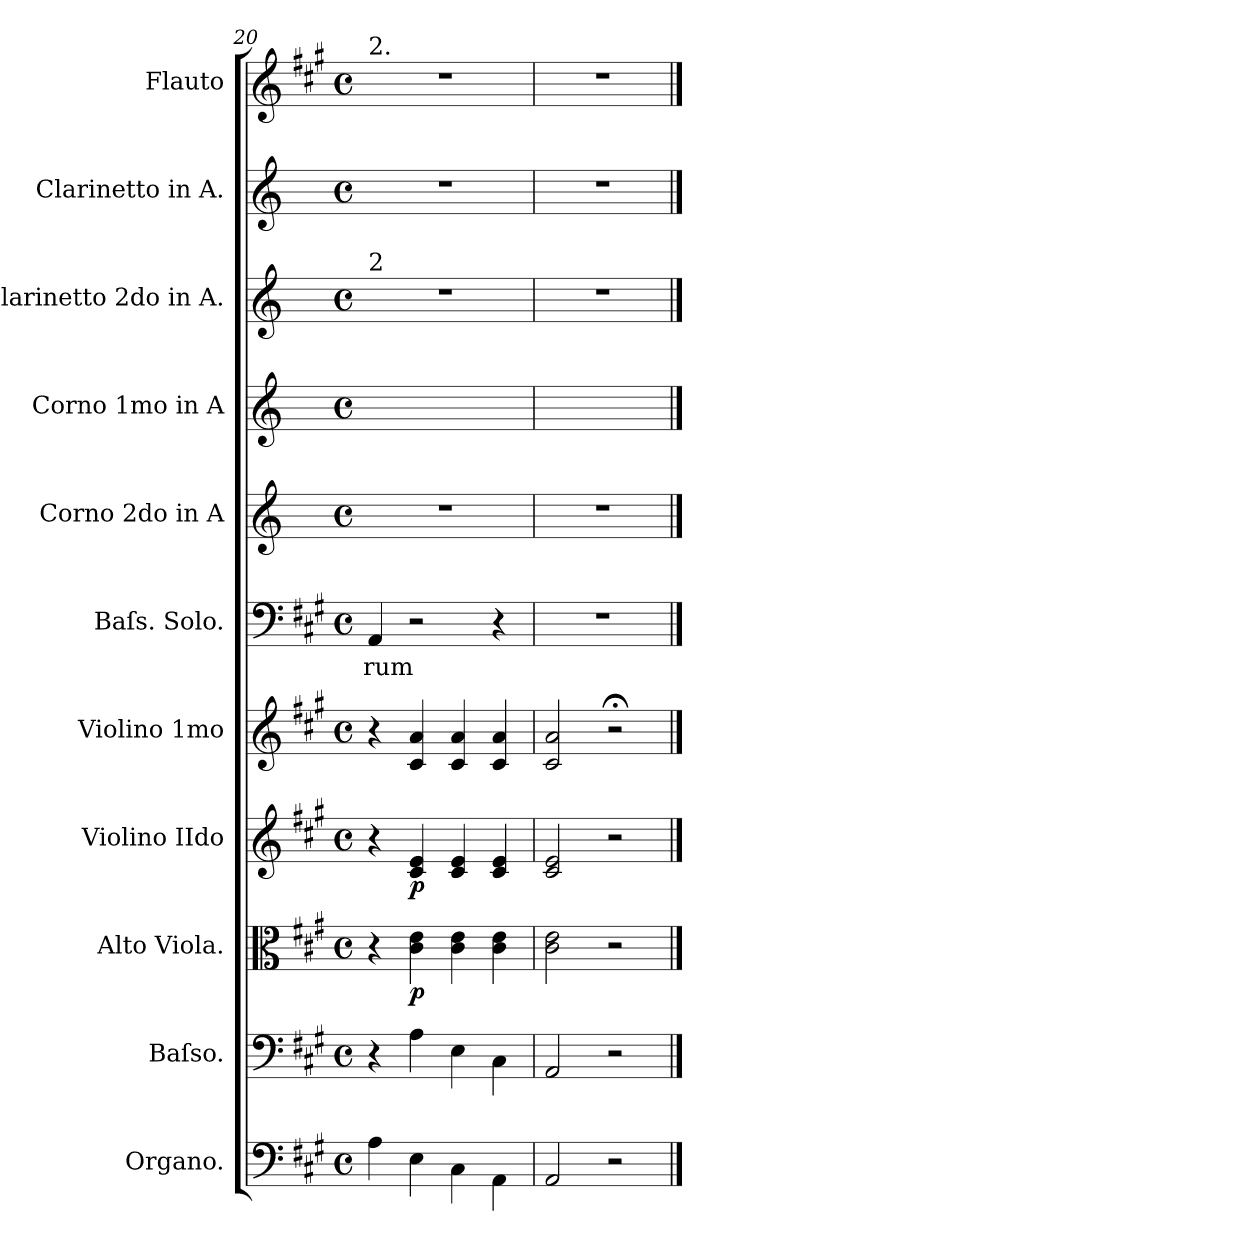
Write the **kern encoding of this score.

**kern	**kern	**kern	**dynam	**kern	**dynam	**kern	**kern	**text	**kern	**kern	**kern	**kern	**kern
*part11	*part10	*part9	*part9	*part8	*part8	*part7	*part6	*part6	*part5	*part4	*part3	*part2	*part1
*staff11	*staff10	*staff9	*staff9	*staff8	*staff8	*staff7	*staff6	*staff6	*staff5	*staff4	*staff3	*staff2	*staff1
*I"Organo.	*I"Baſso.	*I"Alto Viola.	*	*I"Violino IIdo	*	*I"Violino 1mo	*I"Baſs. Solo.	*	*I"Corno 2do in A	*I"Corno 1mo in A	*I"Clarinetto 2do in A.	*I"Clarinetto in A.	*I"Flauto
*I'org	*I'b	*I'a-vla	*	*I'Vn II	*	*	*I'B	*	*I'cor 2	*I'cor 1	*I'cl 2	*I'cl 1	*I'fl
*clefF4	*clefF4	*clefC3	*	*clefG2	*	*clefG2	*clefF4	*	*clefG2	*clefG2	*clefG2	*clefG2	*clefG2
*	*	*	*	*	*	*	*	*	*ITrd2c3	*ITrd2c3	*ITrd2c3	*ITrd2c3	*
*k[f#c#g#]	*k[f#c#g#]	*k[f#c#g#]	*	*k[f#c#g#]	*	*k[f#c#g#]	*k[f#c#g#]	*	*k[f#c#g#]	*k[f#c#g#]	*k[f#c#g#]	*k[f#c#g#]	*k[f#c#g#]
*A:	*A:	*A:	*	*A:	*	*A:	*A:	*	*A:	*A:	*A:	*A:	*A:
*M4/4	*M4/4	*M4/4	*	*M4/4	*	*M4/4	*M4/4	*	*M4/4	*M4/4	*M4/4	*M4/4	*M4/4
*met(c)	*met(c)	*met(c)	*	*met(c)	*	*met(c)	*met(c)	*	*met(c)	*met(c)	*met(c)	*met(c)	*met(c)
=20	=20	=20	=20	=20	=20	=20	=20	=20	=20	=20	=20	=20	=20
!	!	!	!	!	!	!	!	!	!	!	!	!	!LO:TX:a:t=2.
!	!	!	!	!	!	!	!	!	!	!	!LO:TX:a:t=2	!	!
4A\	4r	4r	.	4r	.	4r	4AA/	-rum	1r	1ryy	1r	1r	1r
!	!	!	!LO:DY:b	!	!LO:DY:b	!	!	!	!	!	!	!	!
4E\	4A\	4c#\ 4e\	p	4c#/ 4e/	p	4c#/ 4a/	2r	.	.	.	.	.	.
4C#\	4E\	4c#\ 4e\	.	4c#/ 4e/	.	4c#/ 4a/	.	.	.	.	.	.	.
4AA\	4C#\	4c#\ 4e\	.	4c#/ 4e/	.	4c#/ 4a/	4r	.	.	.	.	.	.
=21	=21	=21	=21	=21	=21	=21	=21	=21	=21	=21	=21	=21	=21
2AA/	2AA/	2c#\ 2e\	.	2c#/ 2e/	.	2c#/ 2a/	1r	.	1r	1ryy	1r	1r	1r
2r	2r	2r	.	2r	.	2r;<	.	.	.	.	.	.	.
==	==	==	==	==	==	==	==	==	==	==	==	==	==
*-	*-	*-	*-	*-	*-	*-	*-	*-	*-	*-	*-	*-	*-
